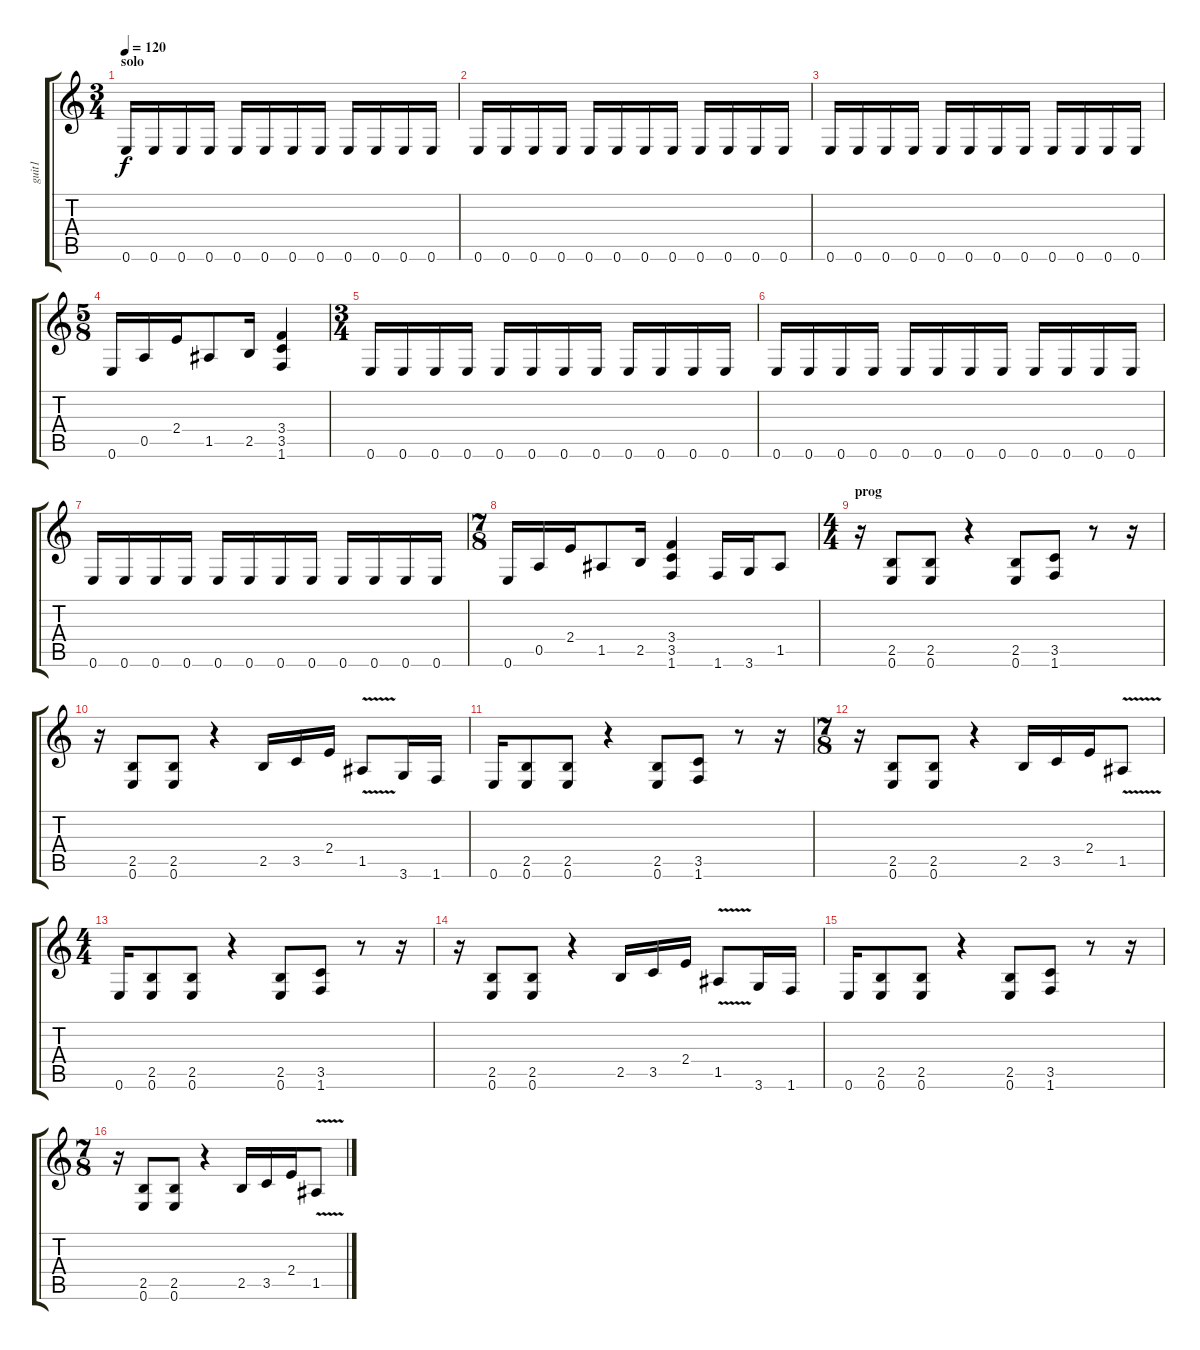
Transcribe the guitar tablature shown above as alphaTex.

\track ("guit1" "guit1") {instrument electricguitarclean}
\staff {score tabs}
\tuning (E4 B3 G3 D3 A2 E2) {hide}
\ts (3 4)
\section ("" "solo")
\tempo 120
\clef g2
\ks c
0.6.16{dy f instrument distortionguitar} 0.6.16 0.6.16 0.6.16 0.6.16 0.6.16 0.6.16 0.6.16 0.6.16 0.6.16 0.6.16 0.6.16 |
0.6.16{instrument distortionguitar} 0.6.16 0.6.16 0.6.16 0.6.16 0.6.16 0.6.16 0.6.16 0.6.16 0.6.16 0.6.16 0.6.16 |
0.6.16{instrument distortionguitar} 0.6.16 0.6.16 0.6.16 0.6.16 0.6.16 0.6.16 0.6.16 0.6.16 0.6.16 0.6.16 0.6.16 |
\ts (5 8)
0.6.16 0.5.16 2.4.16 1.5.8 2.5.16 (3.4 3.5 1.6).4 |
\ts (3 4)
0.6.16{instrument distortionguitar} 0.6.16 0.6.16 0.6.16 0.6.16 0.6.16 0.6.16 0.6.16 0.6.16 0.6.16 0.6.16 0.6.16 |
0.6.16{instrument distortionguitar} 0.6.16 0.6.16 0.6.16 0.6.16 0.6.16 0.6.16 0.6.16 0.6.16 0.6.16 0.6.16 0.6.16 |
0.6.16{instrument distortionguitar} 0.6.16 0.6.16 0.6.16 0.6.16 0.6.16 0.6.16 0.6.16 0.6.16 0.6.16 0.6.16 0.6.16 |
\ts (7 8)
0.6.16 0.5.16 2.4.16 1.5.8 2.5.16 (3.4 3.5 1.6).4 1.6.16 3.6.16 1.5.8 |
\ts (4 4)
\section ("" "prog")
r.16{instrument distortionguitar} (2.5 0.6).8 (2.5 0.6).8 r.4 (2.5 0.6).8 (3.5 1.6).8 r.8 r.16 |
r.16{instrument distortionguitar} (2.5 0.6).8 (2.5 0.6).8 r.4 2.5.16 3.5.16 2.4.16 1.5{v}.8 3.6.16 1.6.16 |
0.6.16{instrument distortionguitar} (2.5 0.6).8 (2.5 0.6).8 r.4 (2.5 0.6).8 (3.5 1.6).8 r.8 r.16 |
\ts (7 8)
r.16{instrument distortionguitar} (2.5 0.6).8 (2.5 0.6).8 r.4 2.5.16 3.5.16 2.4.16 1.5{v}.8 |
\ts (4 4)
0.6.16{instrument distortionguitar} (2.5 0.6).8 (2.5 0.6).8 r.4 (2.5 0.6).8 (3.5 1.6).8 r.8 r.16 |
r.16{instrument distortionguitar} (2.5 0.6).8 (2.5 0.6).8 r.4 2.5.16 3.5.16 2.4.16 1.5{v}.8 3.6.16 1.6.16 |
0.6.16{instrument distortionguitar} (2.5 0.6).8 (2.5 0.6).8 r.4 (2.5 0.6).8 (3.5 1.6).8 r.8 r.16 |
\ts (7 8)
r.16{instrument distortionguitar} (2.5 0.6).8 (2.5 0.6).8 r.4 2.5.16 3.5.16 2.4.16 1.5{v}.8
